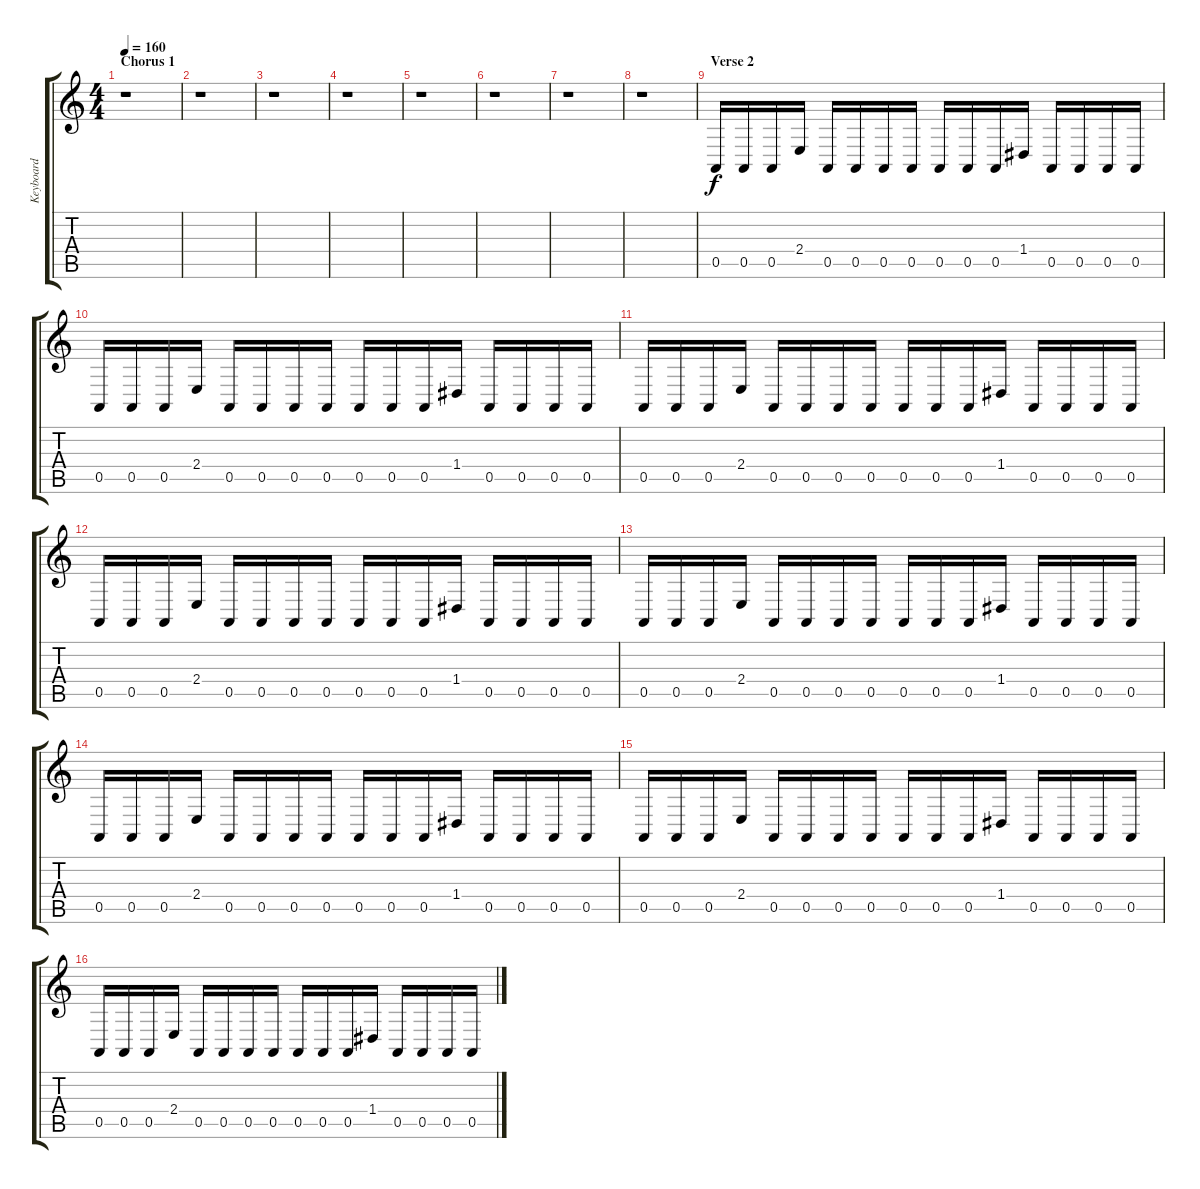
\track ("Keyboard" "Keyboard") {instrument lead1square}
\staff {score tabs}
\tuning (E4 B3 G3 D3 A2 E2) {hide}
\ts (4 4)
\section ("" "Chorus 1")
\tempo 160
\clef g2
\ks c
r.1{dy f} |
r.1 |
r.1 |
r.1 |
r.1 |
r.1 |
r.1 |
r.1 |
\section ("" "Verse 2")
0.5.16 0.5.16 0.5.16 2.4.16 0.5.16 0.5.16 0.5.16 0.5.16 0.5.16 0.5.16 0.5.16 1.4.16 0.5.16 0.5.16 0.5.16 0.5.16 |
0.5.16 0.5.16 0.5.16 2.4.16 0.5.16 0.5.16 0.5.16 0.5.16 0.5.16 0.5.16 0.5.16 1.4.16 0.5.16 0.5.16 0.5.16 0.5.16 |
0.5.16 0.5.16 0.5.16 2.4.16 0.5.16 0.5.16 0.5.16 0.5.16 0.5.16 0.5.16 0.5.16 1.4.16 0.5.16 0.5.16 0.5.16 0.5.16 |
0.5.16 0.5.16 0.5.16 2.4.16 0.5.16 0.5.16 0.5.16 0.5.16 0.5.16 0.5.16 0.5.16 1.4.16 0.5.16 0.5.16 0.5.16 0.5.16 |
0.5.16 0.5.16 0.5.16 2.4.16 0.5.16 0.5.16 0.5.16 0.5.16 0.5.16 0.5.16 0.5.16 1.4.16 0.5.16 0.5.16 0.5.16 0.5.16 |
0.5.16 0.5.16 0.5.16 2.4.16 0.5.16 0.5.16 0.5.16 0.5.16 0.5.16 0.5.16 0.5.16 1.4.16 0.5.16 0.5.16 0.5.16 0.5.16 |
0.5.16 0.5.16 0.5.16 2.4.16 0.5.16 0.5.16 0.5.16 0.5.16 0.5.16 0.5.16 0.5.16 1.4.16 0.5.16 0.5.16 0.5.16 0.5.16 |
0.5.16 0.5.16 0.5.16 2.4.16 0.5.16 0.5.16 0.5.16 0.5.16 0.5.16 0.5.16 0.5.16 1.4.16 0.5.16 0.5.16 0.5.16 0.5.16
